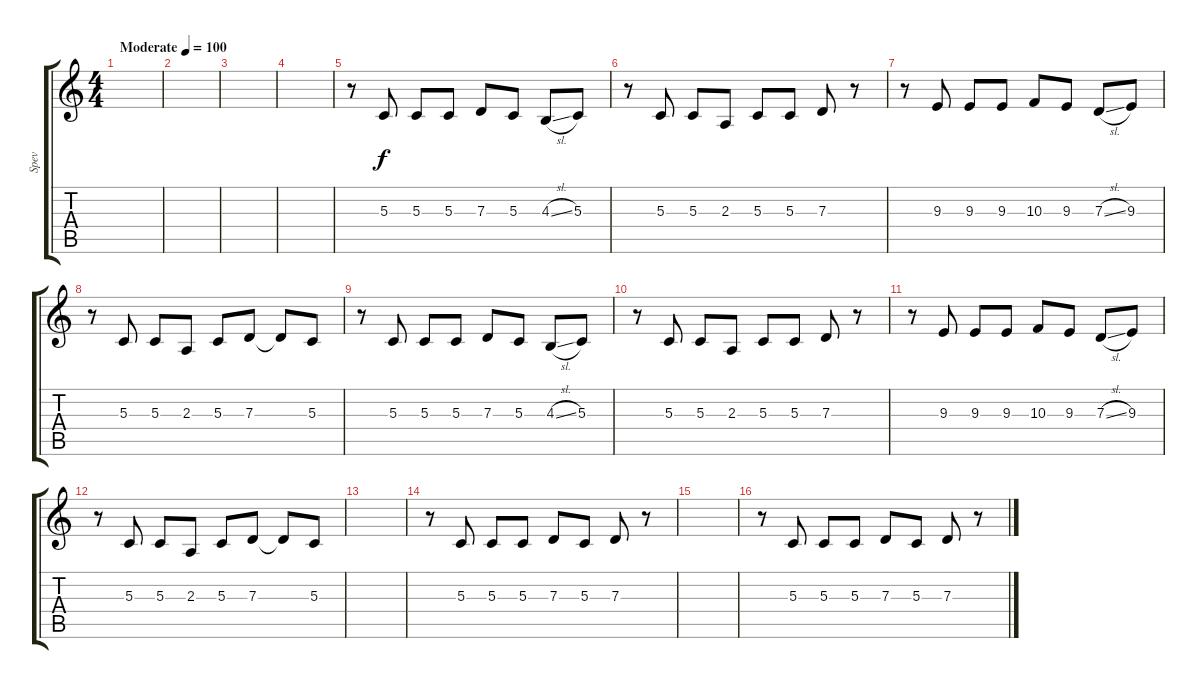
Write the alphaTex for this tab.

\track ("Spev" "Spev") {instrument trumpet}
\staff {score tabs}
\tuning (E4 B3 G3 D3 A2 E2) {hide}
\ts (4 4)
\tempo (100 "Moderate")
\clef g2
\ks c
|
|
|
|
r.8 5.3.8 5.3.8 5.3.8 7.3.8 5.3.8 4.3{sl}.8 5.3.8 |
r.8 5.3.8 5.3.8 2.3.8 5.3.8 5.3.8 7.3.8 r.8 |
r.8 9.3.8 9.3.8 9.3.8 10.3.8 9.3.8 7.3{sl}.8 9.3.8 |
r.8 5.3.8 5.3.8 2.3.8 5.3.8 7.3.8 7.3{t}.8 5.3.8 |
r.8 5.3.8 5.3.8 5.3.8 7.3.8 5.3.8 4.3{sl}.8 5.3.8 |
r.8 5.3.8 5.3.8 2.3.8 5.3.8 5.3.8 7.3.8 r.8 |
r.8 9.3.8 9.3.8 9.3.8 10.3.8 9.3.8 7.3{sl}.8 9.3.8 |
r.8 5.3.8 5.3.8 2.3.8 5.3.8 7.3.8 7.3{t}.8 5.3.8 |
|
r.8 5.3.8 5.3.8 5.3.8 7.3.8 5.3.8 7.3.8 r.8 |
|
r.8 5.3.8 5.3.8 5.3.8 7.3.8 5.3.8 7.3.8 r.8
